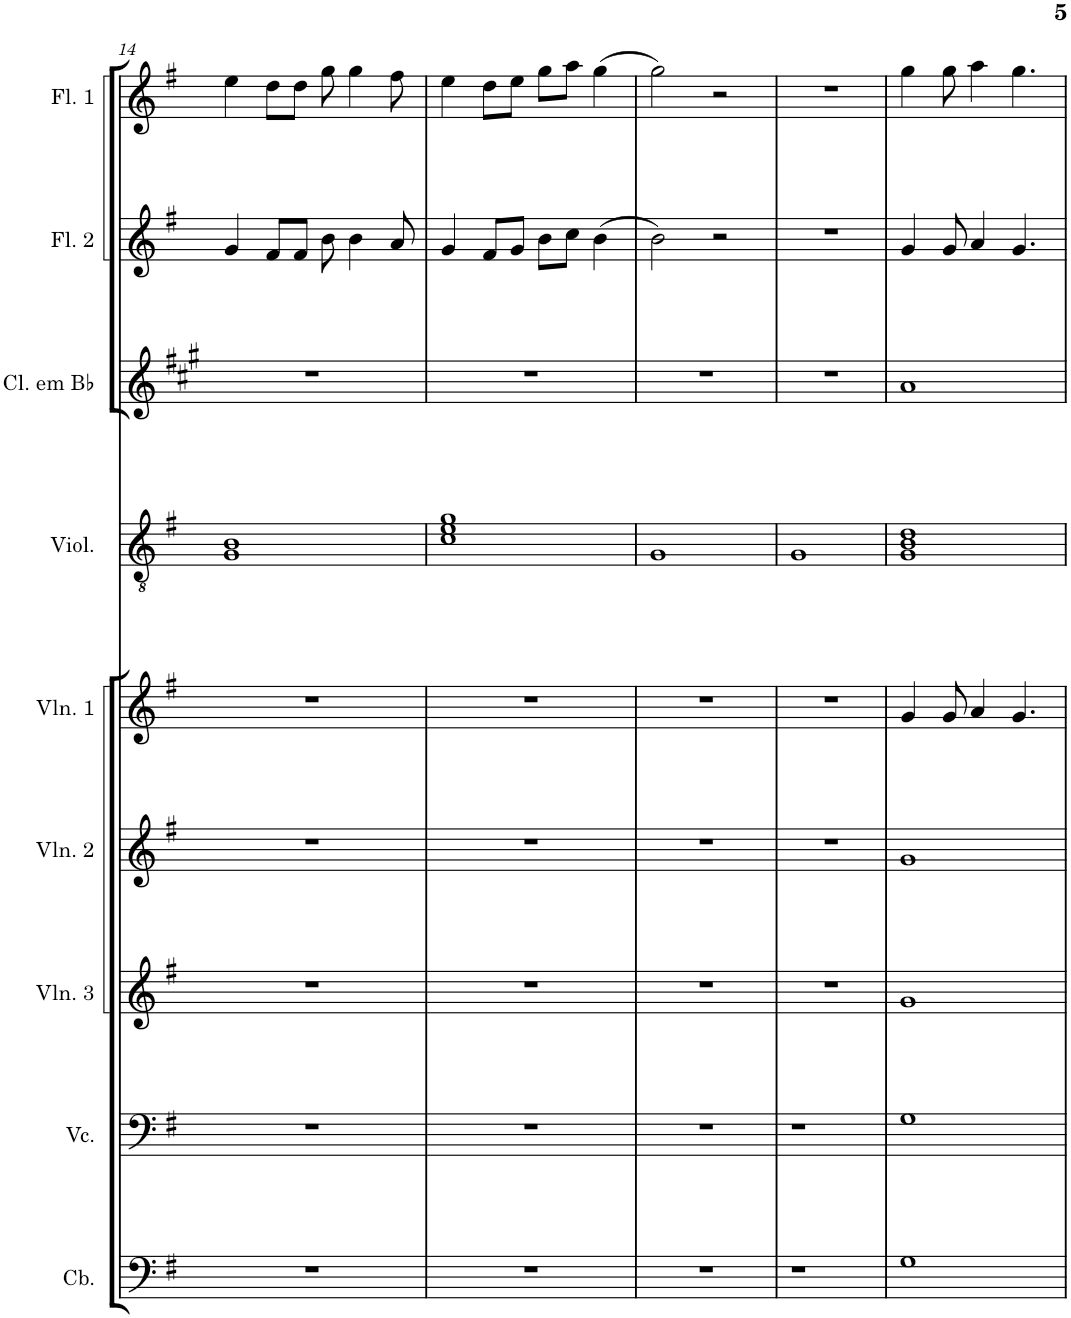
**kern	**kern	**kern	**kern	**kern	**kern	**kern	**kern	**kern
*part9	*part8	*part7	*part6	*part5	*part4	*part3	*part2	*part1
*staff9	*staff8	*staff7	*staff6	*staff5	*staff4	*staff3	*staff2	*staff1
*I"Contrabaixo	*I"Violoncelo	*I"Violino 3	*I"Violino 2	*I"Violino 1	*I"Violão acústico	*I"Clarinete em Bb	*I"Flauta 2	*I"Flauta 1
*I'Cb.	*I'Vc.	*I'Vln. 3	*I'Vln. 2	*I'Vln. 1	*I'Viol.	*I'Cl. em Bb	*I'Fl. 2	*I'Fl. 1
!!LO:PB:g=z
*clefF4	*clefF4	*clefG2	*clefG2	*clefG2	*clefGv2	*clefG2	*clefG2	*clefG2
*Trd7c12	*	*	*	*	*	*Trd1c2	*	*
*k[f#]	*k[f#]	*k[f#]	*k[f#]	*k[f#]	*k[f#]	*k[f#c#g#]	*k[f#]	*k[f#]
*M4/4	*M4/4	*M4/4	*M4/4	*M4/4	*M4/4	*M4/4	*M4/4	*M4/4
=14	=14	=14	=14	=14	=14	=14	=14	=14
1r	1r	1r	1r	1r	1G 1B	1r	4g/	4ee\
.	.	.	.	.	.	.	8f#/L	8dd\L
.	.	.	.	.	.	.	8f#/J	8dd\J
.	.	.	.	.	.	.	8b\	8gg\
.	.	.	.	.	.	.	4b\	4gg\
.	.	.	.	.	.	.	8a/	8ff#\
=15	=15	=15	=15	=15	=15	=15	=15	=15
1r	1r	1r	1r	1r	1c 1e 1g	1r	4g/	4ee\
.	.	.	.	.	.	.	8f#/L	8dd\L
.	.	.	.	.	.	.	8g/J	8ee\J
.	.	.	.	.	.	.	8b\L	8gg\L
.	.	.	.	.	.	.	8cc\J	8aa\J
.	.	.	.	.	.	.	(4b\	(4gg\
=16	=16	=16	=16	=16	=16	=16	=16	=16
1r	1r	1r	1r	1r	1G	1r	2b\)	2gg\)
.	.	.	.	.	.	.	2r	2r
=17	=17	=17	=17	=17	=17	=17	=17	=17
1r	1r	1r	1r	1r	1G	1r	1r	1r
=18	=18	=18	=18	=18	=18	=18	=18	=18
1G	1G	1g	1g	4g/	1G 1B 1d	1a	4g/	4gg\
.	.	.	.	8g/	.	.	8g/	8gg\
.	.	.	.	4a/	.	.	4a/	4aa\
.	.	.	.	4.g/	.	.	4.g/	4.gg\
=	=	=	=	=	=	=	=	=
*-	*-	*-	*-	*-	*-	*-	*-	*-
